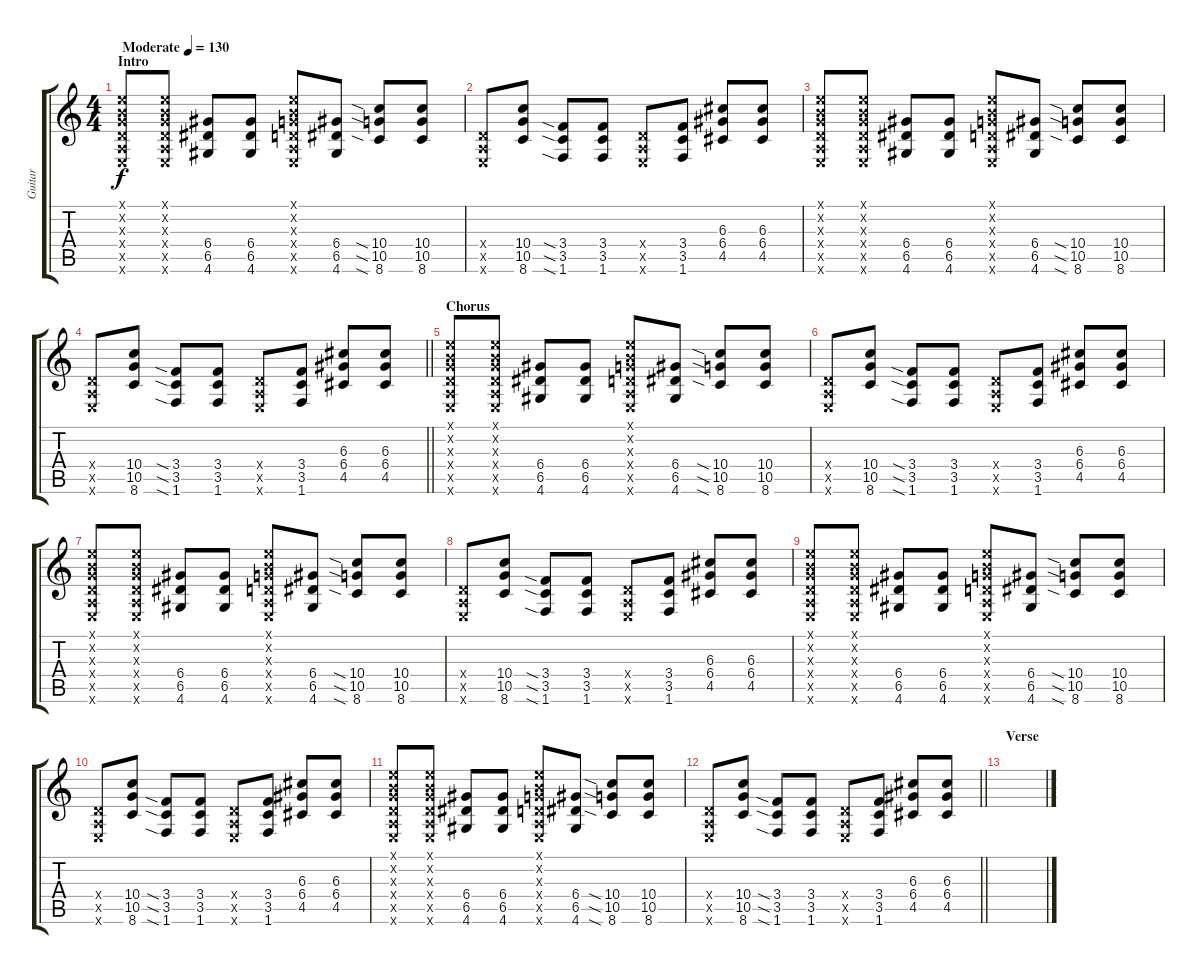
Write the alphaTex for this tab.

\track ("Guitar" "Guitar") {instrument overdrivenguitar}
\staff {score tabs}
\tuning (E4 B3 G3 D3 A2 E2) {hide}
\ts (4 4)
\section ("" "Intro")
\tempo (130 "Moderate")
\clef g2
\ks c
(0.1{x} 0.2{x} 0.3{x} 0.4{x} 0.5{x} 0.6{x}).8{dy f instrument electricguitarclean} (0.1{x} 0.2{x} 0.3{x} 0.4{x} 0.5{x} 0.6{x}).8 (6.4 6.5 4.6).8 (6.4 6.5 4.6).8 (0.1{x} 0.2{x} 0.3{x} 0.4{x} 0.5{x} 0.6{x}).8 (6.4 6.5 4.6).8 (10.4{sia} 10.5{sia} 8.6{sia}).8 (10.4 10.5 8.6).8 |
(0.4{x} 0.5{x} 0.6{x}).8 (10.4 10.5 8.6).8 (3.4{sia} 3.5{sia} 1.6{sia}).8 (3.4 3.5 1.6).8 (0.4{x} 0.5{x} 0.6{x}).8 (3.4 3.5 1.6).8 (6.3 6.4 4.5).8 (6.3 6.4 4.5).8 |
(0.1{x} 0.2{x} 0.3{x} 0.4{x} 0.5{x} 0.6{x}).8 (0.1{x} 0.2{x} 0.3{x} 0.4{x} 0.5{x} 0.6{x}).8 (6.4 6.5 4.6).8 (6.4 6.5 4.6).8 (0.1{x} 0.2{x} 0.3{x} 0.4{x} 0.5{x} 0.6{x}).8 (6.4 6.5 4.6).8 (10.4{sia} 10.5{sia} 8.6{sia}).8 (10.4 10.5 8.6).8 |
\barLineRight lightlight
(0.4{x} 0.5{x} 0.6{x}).8 (10.4 10.5 8.6).8 (3.4{sia} 3.5{sia} 1.6{sia}).8 (3.4 3.5 1.6).8 (0.4{x} 0.5{x} 0.6{x}).8 (3.4 3.5 1.6).8 (6.3 6.4 4.5).8 (6.3 6.4 4.5).8 |
\section ("" "Chorus")
(0.1{x} 0.2{x} 0.3{x} 0.4{x} 0.5{x} 0.6{x}).8{instrument distortionguitar} (0.1{x} 0.2{x} 0.3{x} 0.4{x} 0.5{x} 0.6{x}).8 (6.4 6.5 4.6).8 (6.4 6.5 4.6).8 (0.1{x} 0.2{x} 0.3{x} 0.4{x} 0.5{x} 0.6{x}).8 (6.4 6.5 4.6).8 (10.4{sia} 10.5{sia} 8.6{sia}).8 (10.4 10.5 8.6).8 |
(0.4{x} 0.5{x} 0.6{x}).8 (10.4 10.5 8.6).8 (3.4{sia} 3.5{sia} 1.6{sia}).8 (3.4 3.5 1.6).8 (0.4{x} 0.5{x} 0.6{x}).8 (3.4 3.5 1.6).8 (6.3 6.4 4.5).8 (6.3 6.4 4.5).8 |
(0.1{x} 0.2{x} 0.3{x} 0.4{x} 0.5{x} 0.6{x}).8 (0.1{x} 0.2{x} 0.3{x} 0.4{x} 0.5{x} 0.6{x}).8 (6.4 6.5 4.6).8 (6.4 6.5 4.6).8 (0.1{x} 0.2{x} 0.3{x} 0.4{x} 0.5{x} 0.6{x}).8 (6.4 6.5 4.6).8 (10.4{sia} 10.5{sia} 8.6{sia}).8 (10.4 10.5 8.6).8 |
(0.4{x} 0.5{x} 0.6{x}).8 (10.4 10.5 8.6).8 (3.4{sia} 3.5{sia} 1.6{sia}).8 (3.4 3.5 1.6).8 (0.4{x} 0.5{x} 0.6{x}).8 (3.4 3.5 1.6).8 (6.3 6.4 4.5).8 (6.3 6.4 4.5).8 |
(0.1{x} 0.2{x} 0.3{x} 0.4{x} 0.5{x} 0.6{x}).8 (0.1{x} 0.2{x} 0.3{x} 0.4{x} 0.5{x} 0.6{x}).8 (6.4 6.5 4.6).8 (6.4 6.5 4.6).8 (0.1{x} 0.2{x} 0.3{x} 0.4{x} 0.5{x} 0.6{x}).8 (6.4 6.5 4.6).8 (10.4{sia} 10.5{sia} 8.6{sia}).8 (10.4 10.5 8.6).8 |
(0.4{x} 0.5{x} 0.6{x}).8 (10.4 10.5 8.6).8 (3.4{sia} 3.5{sia} 1.6{sia}).8 (3.4 3.5 1.6).8 (0.4{x} 0.5{x} 0.6{x}).8 (3.4 3.5 1.6).8 (6.3 6.4 4.5).8 (6.3 6.4 4.5).8 |
(0.1{x} 0.2{x} 0.3{x} 0.4{x} 0.5{x} 0.6{x}).8 (0.1{x} 0.2{x} 0.3{x} 0.4{x} 0.5{x} 0.6{x}).8 (6.4 6.5 4.6).8 (6.4 6.5 4.6).8 (0.1{x} 0.2{x} 0.3{x} 0.4{x} 0.5{x} 0.6{x}).8 (6.4 6.5 4.6).8 (10.4{sia} 10.5{sia} 8.6{sia}).8 (10.4 10.5 8.6).8 |
\barLineRight lightlight
(0.4{x} 0.5{x} 0.6{x}).8 (10.4 10.5 8.6).8 (3.4{sia} 3.5{sia} 1.6{sia}).8 (3.4 3.5 1.6).8 (0.4{x} 0.5{x} 0.6{x}).8 (3.4 3.5 1.6).8 (6.3 6.4 4.5).8 (6.3 6.4 4.5).8 |
\section ("" "Verse")
